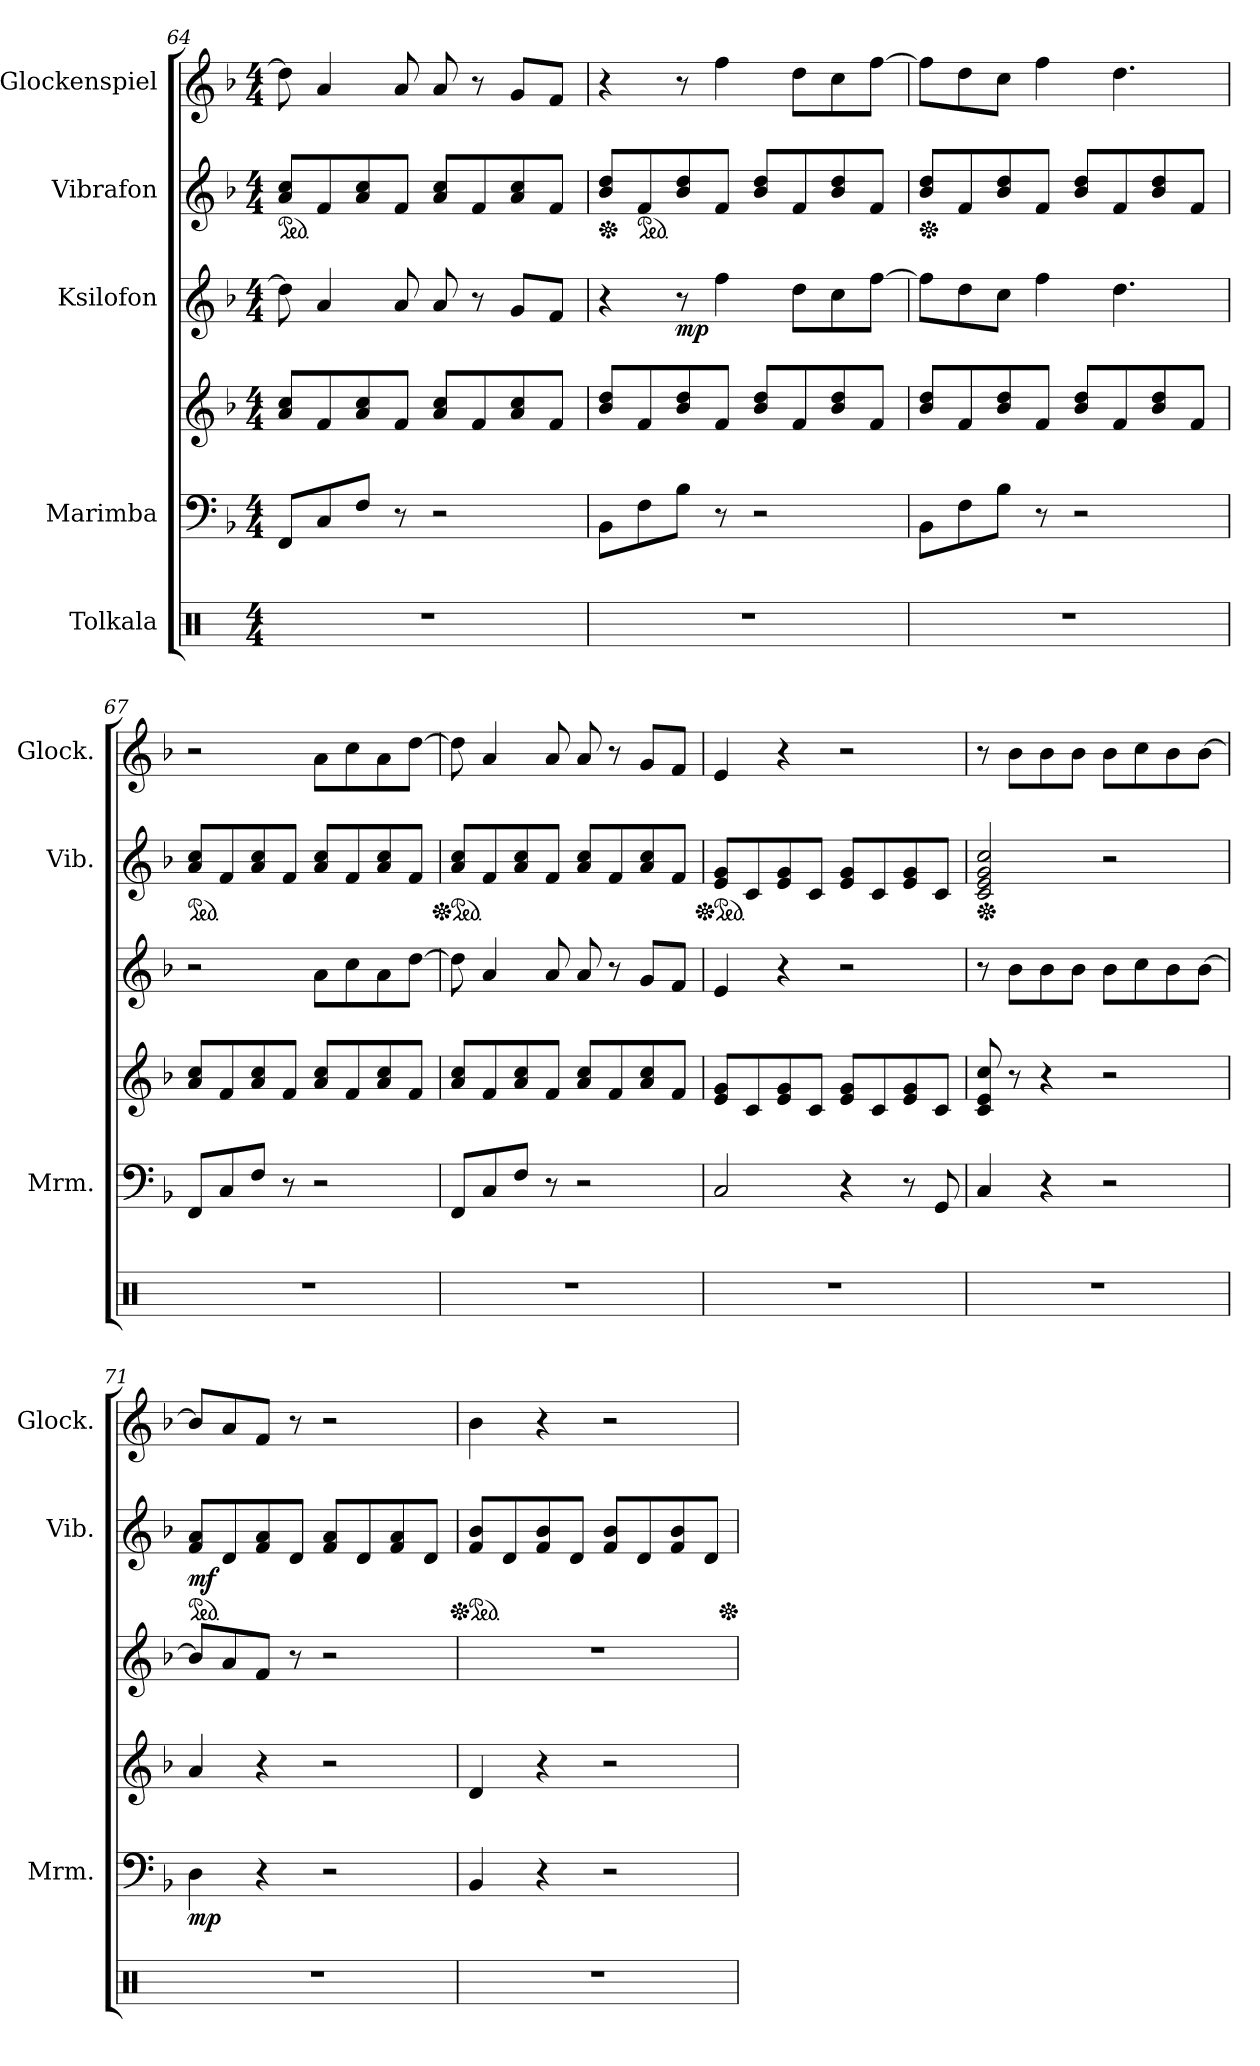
**kern	**kern	**kern	**dynam	**kern	**dynam	**kern	**dynam	**kern
*part5	*part4	*part4	*part4	*part3	*part3	*part2	*part2	*part1
*staff6	*staff5	*staff4	*staff4/5	*staff3	*staff3	*staff2	*staff2	*staff1
*I"Tolkala	*I"Marimba	*	*	*I"Ksilofon	*	*I"Vibrafon	*	*I"Glockenspiel
*	*I'Mrm.	*	*	*	*	*I'Vib.	*	*I'Glock.
*clefX	*clefF4	*clefG2	*	*clefG2	*	*clefG2	*	*clefG2
*	*	*	*	*ITrd-7c-12	*	*	*	*ITrd-14c-24
*k[]	*k[b-]	*k[b-]	*	*k[b-]	*	*k[b-]	*	*k[b-]
*M4/4	*M4/4	*M4/4	*	*M4/4	*	*M4/4	*	*M4/4
*	*	*	*	*	*	*ped	*	*
=64	=64	=64	=64	=64	=64	=64	=64	=64
1r	8FF/L	8a/ 8cc/L	.	8ddd\]	.	8a/ 8cc/L	.	8dddd\]
.	8C/	8f/	.	4aa/	.	8f/	.	4aaa/
.	8F/J	8a/ 8cc/	.	.	.	8a/ 8cc/	.	.
.	8r	8f/J	.	8aa/	.	8f/J	.	8aaa/
.	2r	8a/ 8cc/L	.	8aa/	.	8a/ 8cc/L	.	8aaa/
.	.	8f/	.	8r	.	8f/	.	8r
.	.	8a/ 8cc/	.	8gg/L	.	8a/ 8cc/	.	8ggg/L
.	.	8f/J	.	8ff/J	.	8f/J	.	8fff/J
!!LO:LB:g=z
=65	=65	=65	=65	=65	=65	=65	=65	=65
*	*	*	*	*	*	*Xped	*	*
1r	8BB-\L	8b-/ 8dd/L	.	4r	.	8b-/ 8dd/L	.	4r
*	*	*	*	*	*	*ped	*	*
.	8F\	8f/	.	.	.	8f/	.	.
!	!	!	!	!	!LO:DY:b	!	!	!
.	8B-\J	8b-/ 8dd/	.	8r	mp	8b-/ 8dd/	.	8r
.	8r	8f/J	.	4fff\	.	8f/J	.	4ffff\
.	2r	8b-/ 8dd/L	.	.	.	8b-/ 8dd/L	.	.
.	.	8f/	.	8ddd\L	.	8f/	.	8dddd\L
.	.	8b-/ 8dd/	.	8ccc\	.	8b-/ 8dd/	.	8cccc\
.	.	8f/J	.	[8fff\J	.	8f/J	.	[8ffff\J
=66	=66	=66	=66	=66	=66	=66	=66	=66
*	*	*	*	*	*	*Xped	*	*
1r	8BB-\L	8b-/ 8dd/L	.	8fff\L]	.	8b-/ 8dd/L	.	8ffff\L]
.	8F\	8f/	.	8ddd\	.	8f/	.	8dddd\
.	8B-\J	8b-/ 8dd/	.	8ccc\J	.	8b-/ 8dd/	.	8cccc\J
.	8r	8f/J	.	4fff\	.	8f/J	.	4ffff\
.	2r	8b-/ 8dd/L	.	.	.	8b-/ 8dd/L	.	.
.	.	8f/	.	4.ddd\	.	8f/	.	4.dddd\
.	.	8b-/ 8dd/	.	.	.	8b-/ 8dd/	.	.
.	.	8f/J	.	.	.	8f/J	.	.
=67	=67	=67	=67	=67	=67	=67	=67	=67
*	*	*	*	*	*	*ped	*	*
1r	8FF/L	8a/ 8cc/L	.	2r	.	8a/ 8cc/L	.	2r
.	8C/	8f/	.	.	.	8f/	.	.
.	8F/J	8a/ 8cc/	.	.	.	8a/ 8cc/	.	.
.	8r	8f/J	.	.	.	8f/J	.	.
.	2r	8a/ 8cc/L	.	8aa\L	.	8a/ 8cc/L	.	8aaa\L
.	.	8f/	.	8ccc\	.	8f/	.	8cccc\
.	.	8a/ 8cc/	.	8aa\	.	8a/ 8cc/	.	8aaa\
.	.	8f/J	.	[8ddd\J	.	8f/J	.	[8dddd\J
=68	=68	=68	=68	=68	=68	=68	=68	=68
*	*	*	*	*	*	*Xped	*	*
*	*	*	*	*	*	*ped	*	*
1r	8FF/L	8a/ 8cc/L	.	8ddd\]	.	8a/ 8cc/L	.	8dddd\]
.	8C/	8f/	.	4aa/	.	8f/	.	4aaa/
.	8F/J	8a/ 8cc/	.	.	.	8a/ 8cc/	.	.
.	8r	8f/J	.	8aa/	.	8f/J	.	8aaa/
.	2r	8a/ 8cc/L	.	8aa/	.	8a/ 8cc/L	.	8aaa/
.	.	8f/	.	8r	.	8f/	.	8r
.	.	8a/ 8cc/	.	8gg/L	.	8a/ 8cc/	.	8ggg/L
.	.	8f/J	.	8ff/J	.	8f/J	.	8fff/J
=69	=69	=69	=69	=69	=69	=69	=69	=69
*	*	*	*	*	*	*Xped	*	*
*	*	*	*	*	*	*ped	*	*
1r	2C/	8e/ 8g/L	.	4ee/	.	8e/ 8g/L	.	4eee/
.	.	8c/	.	.	.	8c/	.	.
.	.	8e/ 8g/	.	4r	.	8e/ 8g/	.	4r
.	.	8c/J	.	.	.	8c/J	.	.
.	4r	8e/ 8g/L	.	2r	.	8e/ 8g/L	.	2r
.	.	8c/	.	.	.	8c/	.	.
.	8r	8e/ 8g/	.	.	.	8e/ 8g/	.	.
.	8GG/	8c/J	.	.	.	8c/J	.	.
!!LO:PB:g=z
=70	=70	=70	=70	=70	=70	=70	=70	=70
*	*	*	*	*	*	*Xped	*	*
1r	4C/	8c/ 8e/ 8cc/	.	8r	.	2c/ 2e/ 2g/ 2cc/	.	8r
.	.	8r	.	8bb-\L	.	.	.	8bbb-\L
.	4r	4r	.	8bb-\	.	.	.	8bbb-\
.	.	.	.	8bb-\J	.	.	.	8bbb-\J
.	2r	2r	.	8bb-\L	.	2r	.	8bbb-\L
.	.	.	.	8ccc\	.	.	.	8cccc\
.	.	.	.	8bb-\	.	.	.	8bbb-\
.	.	.	.	[8bb-\J	.	.	.	[8bbb-\J
=71	=71	=71	=71	=71	=71	=71	=71	=71
*	*	*	*	*	*	*ped	*	*
!	!	!	!LO:DY:b=2	!	!	!	!LO:DY:b	!
1r	4D\	4a/	mp	8bb-/L]	.	8f/ 8a/L	mf	8bbb-/L]
.	.	.	.	8aa/	.	8d/	.	8aaa/
.	4r	4r	.	8ff/J	.	8f/ 8a/	.	8fff/J
.	.	.	.	8r	.	8d/J	.	8r
.	2r	2r	.	2r	.	8f/ 8a/L	.	2r
.	.	.	.	.	.	8d/	.	.
.	.	.	.	.	.	8f/ 8a/	.	.
.	.	.	.	.	.	8d/J	.	.
=72	=72	=72	=72	=72	=72	=72	=72	=72
*	*	*	*	*	*	*Xped	*	*
*	*	*	*	*	*	*ped	*	*
1r	4BB-/	4d/	.	1r	.	8f/ 8b-/L	.	4bbb-\
.	.	.	.	.	.	8d/	.	.
.	4r	4r	.	.	.	8f/ 8b-/	.	4r
.	.	.	.	.	.	8d/J	.	.
.	2r	2r	.	.	.	8f/ 8b-/L	.	2r
.	.	.	.	.	.	8d/	.	.
.	.	.	.	.	.	8f/ 8b-/	.	.
.	.	.	.	.	.	8d/J	.	.
*	*	*	*	*	*	*Xped	*	*
=	=	=	=	=	=	=	=	=
*-	*-	*-	*-	*-	*-	*-	*-	*-
